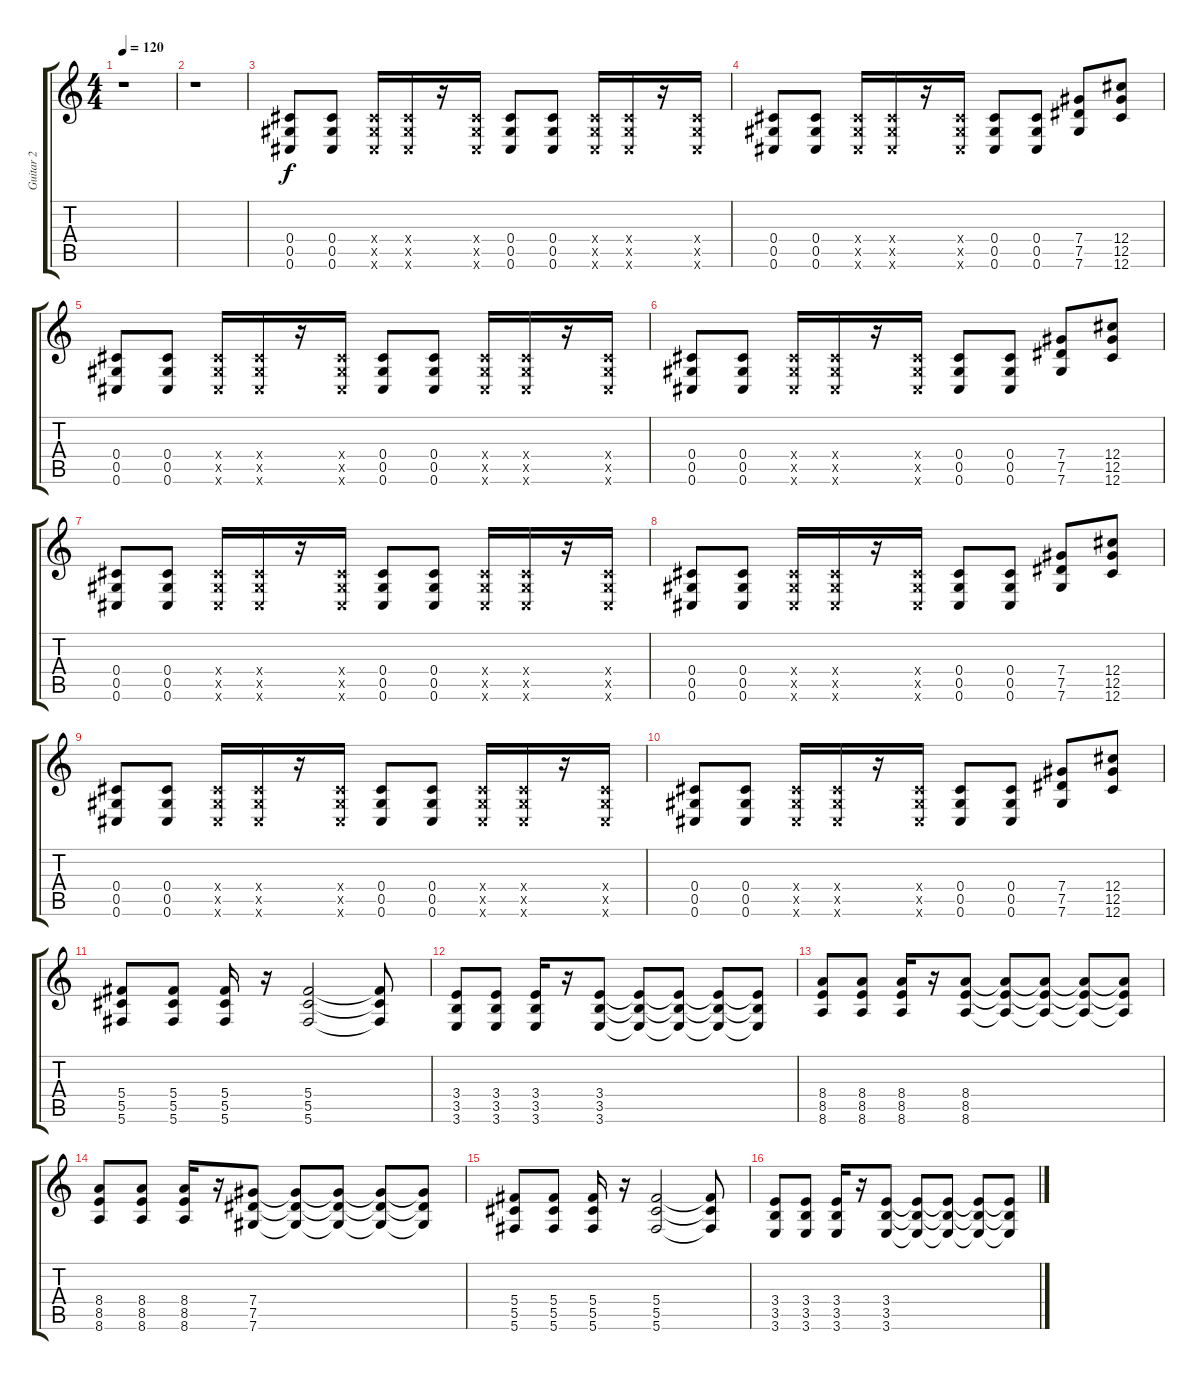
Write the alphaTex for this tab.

\track ("Guitar 2" "Guitar 2") {instrument overdrivenguitar}
\staff {score tabs}
\tuning (Eb4 Bb3 Gb3 Db3 Ab2 Db2) {hide}
\ts (4 4)
\tempo 120
\clef g2
\ks c
r.1{dy f} |
r.1 |
(0.4 0.5 0.6).8 (0.4 0.5 0.6).8 (0.4{x} 0.5{x} 0.6{x}).16 (0.4{x} 0.5{x} 0.6{x}).16 r.16 (0.4{x} 0.5{x} 0.6{x}).16 (0.4 0.5 0.6).8 (0.4 0.5 0.6).8 (0.4{x} 0.5{x} 0.6{x}).16 (0.4{x} 0.5{x} 0.6{x}).16 r.16 (0.4{x} 0.5{x} 0.6{x}).16 |
(0.4 0.5 0.6).8 (0.4 0.5 0.6).8 (0.4{x} 0.5{x} 0.6{x}).16 (0.4{x} 0.5{x} 0.6{x}).16 r.16 (0.4{x} 0.5{x} 0.6{x}).16 (0.4 0.5 0.6).8 (0.4 0.5 0.6).8 (7.4 7.5 7.6).8 (12.4 12.5 12.6).8 |
(0.4 0.5 0.6).8 (0.4 0.5 0.6).8 (0.4{x} 0.5{x} 0.6{x}).16 (0.4{x} 0.5{x} 0.6{x}).16 r.16 (0.4{x} 0.5{x} 0.6{x}).16 (0.4 0.5 0.6).8 (0.4 0.5 0.6).8 (0.4{x} 0.5{x} 0.6{x}).16 (0.4{x} 0.5{x} 0.6{x}).16 r.16 (0.4{x} 0.5{x} 0.6{x}).16 |
(0.4 0.5 0.6).8 (0.4 0.5 0.6).8 (0.4{x} 0.5{x} 0.6{x}).16 (0.4{x} 0.5{x} 0.6{x}).16 r.16 (0.4{x} 0.5{x} 0.6{x}).16 (0.4 0.5 0.6).8 (0.4 0.5 0.6).8 (7.4 7.5 7.6).8 (12.4 12.5 12.6).8 |
(0.4 0.5 0.6).8 (0.4 0.5 0.6).8 (0.4{x} 0.5{x} 0.6{x}).16 (0.4{x} 0.5{x} 0.6{x}).16 r.16 (0.4{x} 0.5{x} 0.6{x}).16 (0.4 0.5 0.6).8 (0.4 0.5 0.6).8 (0.4{x} 0.5{x} 0.6{x}).16 (0.4{x} 0.5{x} 0.6{x}).16 r.16 (0.4{x} 0.5{x} 0.6{x}).16 |
(0.4 0.5 0.6).8 (0.4 0.5 0.6).8 (0.4{x} 0.5{x} 0.6{x}).16 (0.4{x} 0.5{x} 0.6{x}).16 r.16 (0.4{x} 0.5{x} 0.6{x}).16 (0.4 0.5 0.6).8 (0.4 0.5 0.6).8 (7.4 7.5 7.6).8 (12.4 12.5 12.6).8 |
(0.4 0.5 0.6).8 (0.4 0.5 0.6).8 (0.4{x} 0.5{x} 0.6{x}).16 (0.4{x} 0.5{x} 0.6{x}).16 r.16 (0.4{x} 0.5{x} 0.6{x}).16 (0.4 0.5 0.6).8 (0.4 0.5 0.6).8 (0.4{x} 0.5{x} 0.6{x}).16 (0.4{x} 0.5{x} 0.6{x}).16 r.16 (0.4{x} 0.5{x} 0.6{x}).16 |
(0.4 0.5 0.6).8 (0.4 0.5 0.6).8 (0.4{x} 0.5{x} 0.6{x}).16 (0.4{x} 0.5{x} 0.6{x}).16 r.16 (0.4{x} 0.5{x} 0.6{x}).16 (0.4 0.5 0.6).8 (0.4 0.5 0.6).8 (7.4 7.5 7.6).8 (12.4 12.5 12.6).8 |
(5.4 5.5 5.6).8 (5.4 5.5 5.6).8 (5.4 5.5 5.6).16 r.16 (5.4 5.5 5.6).2 (5.4{t} 5.5{t} 5.6{t}).8 |
(3.4 3.5 3.6).8 (3.4 3.5 3.6).8 (3.4 3.5 3.6).16 r.16 (3.4 3.5 3.6).8 (3.4{t} 3.5{t} 3.6{t}).8 (3.4{t} 3.5{t} 3.6{t}).8 (3.4{t} 3.5{t} 3.6{t}).8 (3.4{t} 3.5{t} 3.6{t}).8 |
(8.4 8.5 8.6).8 (8.4 8.5 8.6).8 (8.4 8.5 8.6).16 r.16 (8.4 8.5 8.6).8 (8.4{t} 8.5{t} 8.6{t}).8 (8.4{t} 8.5{t} 8.6{t}).8 (8.4{t} 8.5{t} 8.6{t}).8 (8.4{t} 8.5{t} 8.6{t}).8 |
(8.4 8.5 8.6).8 (8.4 8.5 8.6).8 (8.4 8.5 8.6).16 r.16 (7.4 7.5 7.6).8 (7.4{t} 7.5{t} 7.6{t}).8 (7.4{t} 7.5{t} 7.6{t}).8 (7.4{t} 7.5{t} 7.6{t}).8 (7.4{t} 7.5{t} 7.6{t}).8 |
(5.4 5.5 5.6).8 (5.4 5.5 5.6).8 (5.4 5.5 5.6).16 r.16 (5.4 5.5 5.6).2 (5.4{t} 5.5{t} 5.6{t}).8 |
(3.4 3.5 3.6).8 (3.4 3.5 3.6).8 (3.4 3.5 3.6).16 r.16 (3.4 3.5 3.6).8 (3.4{t} 3.5{t} 3.6{t}).8 (3.4{t} 3.5{t} 3.6{t}).8 (3.4{t} 3.5{t} 3.6{t}).8 (3.4{t} 3.5{t} 3.6{t}).8
